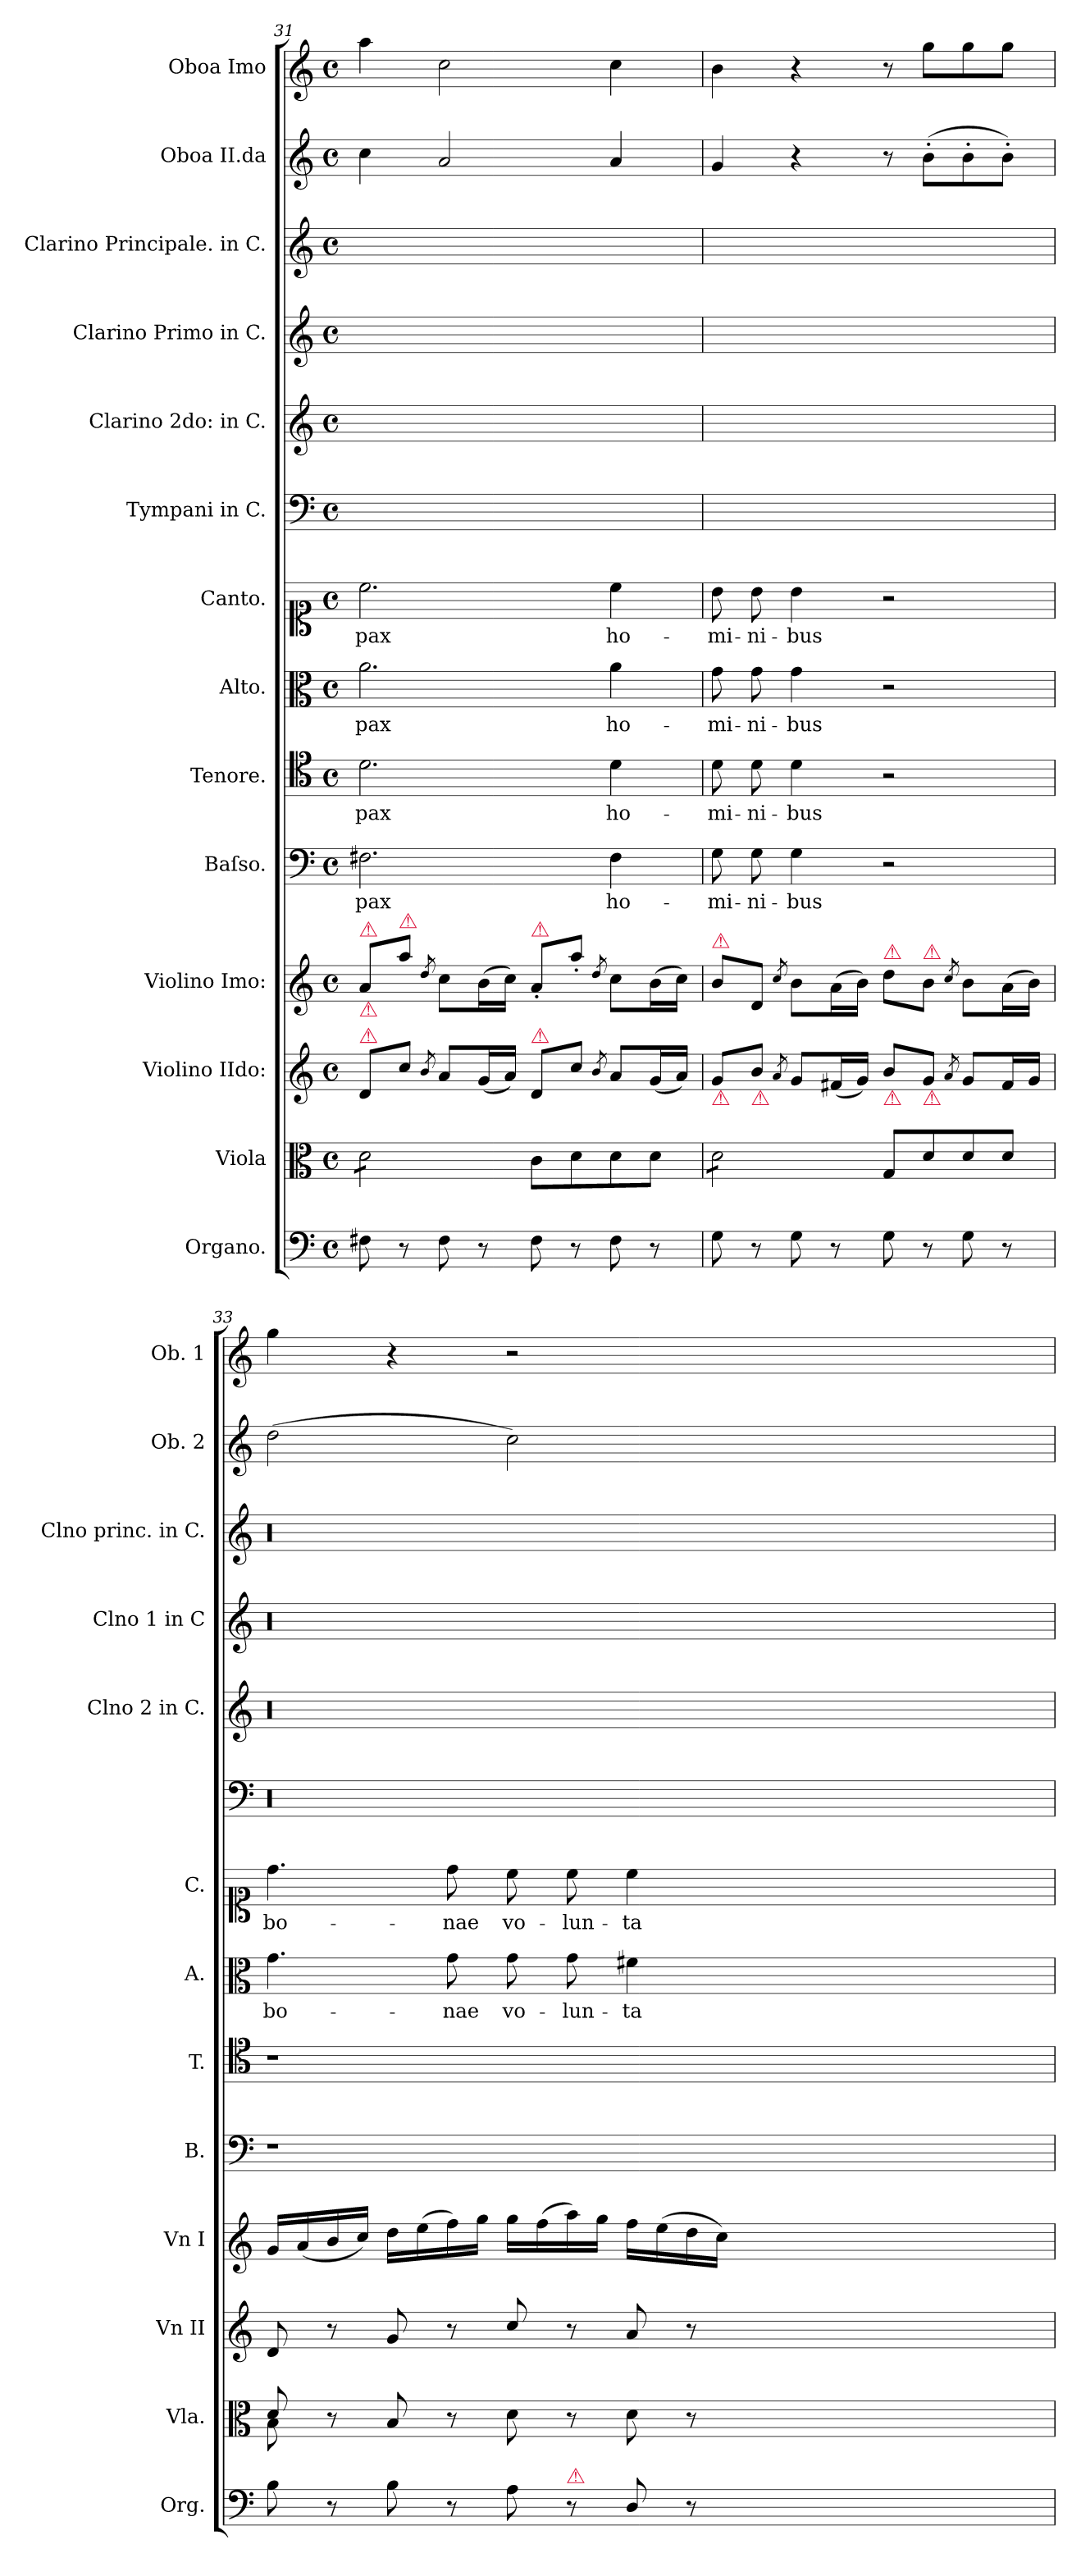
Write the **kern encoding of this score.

**kern	**kern	**kern	**kern	**kern	**text	**kern	**text	**kern	**text	**kern	**text	**kern	**kern	**kern	**kern	**kern	**kern
*part14	*part13	*part12	*part11	*part10	*part10	*part9	*part9	*part8	*part8	*part7	*part7	*part6	*part5	*part4	*part3	*part2	*part1
*staff14	*staff13	*staff12	*staff11	*staff10	*staff10	*staff9	*staff9	*staff8	*staff8	*staff7	*staff7	*staff6	*staff5	*staff4	*staff3	*staff2	*staff1
*I"Organo.	*I"Viola	*I"Violino IIdo:	*I"Violino Imo:	*I"Baſso.	*	*I"Tenore.	*	*I"Alto.	*	*I"Canto.	*	*I"Tympani in C.	*I"Clarino 2do: in C.	*I"Clarino Primo in C.	*I"Clarino Principale. in C.	*I"Oboa II.da	*I"Oboa Imo
*I'Org.	*I'Vla.	*I'Vn II	*I'Vn I	*I'B.	*	*I'T.	*	*I'A.	*	*I'C.	*	*	*I'Clno 2 in C.	*I'Clno 1 in C	*I'Clno princ. in C.	*I'Ob. 2	*I'Ob. 1
*clefF4	*clefC3	*clefG2	*clefG2	*clefF4	*	*clefC4	*	*clefC3	*	*clefC1	*	*clefF4	*clefG2	*clefG2	*clefG2	*clefG2	*clefG2
*k[]	*k[]	*k[]	*k[]	*k[]	*	*k[]	*	*k[]	*	*k[]	*	*k[]	*k[]	*k[]	*k[]	*k[]	*k[]
*M4/4	*M4/4	*M4/4	*M4/4	*M4/4	*	*M4/4	*	*M4/4	*	*M4/4	*	*M4/4	*M4/4	*M4/4	*M4/4	*M4/4	*M4/4
*met(c)	*met(c)	*met(c)	*met(c)	*met(c)	*	*met(c)	*	*met(c)	*	*met(c)	*	*met(c)	*met(c)	*met(c)	*met(c)	*met(c)	*met(c)
=31	=31	=31	=31	=31	=31	=31	=31	=31	=31	=31	=31	=31	=31	=31	=31	=31	=31
!	!	!	!LO:TX:a:color=crimson:t=⚠	!	!	!	!	!	!	!	!	!	!	!	!	!	!
!	!	!	!LO:TX:b:color=crimson:t=⚠	!	!	!	!	!	!	!	!	!	!	!	!	!	!
!	!	!LO:TX:a:color=crimson:t=⚠	!	!	!	!	!	!	!	!	!	!	!	!	!	!	!
!	!	!	!	!	!	!	!LO:LY:i	!	!	!	!LO:LY:i	!	!	!	!	!	!
*	*tremolo	*	*	*	*	*	*	*	*	*	*	*	*	*	*	*	*
8F#X\	8d\L	8d/L	8a/L	2.F#X\	pax	2.d\	pax	2.a\	pax	2.cc\	pax	1ryy	1ryy	1ryy	1ryy	4cc\	4aa\
!	!	!	!LO:TX:a:color=crimson:t=⚠	!	!	!	!	!	!	!	!	!	!	!	!	!	!
8r	8d\	8cc\J	8aa\J	.	.	.	.	.	.	.	.	.	.	.	.	.	.
.	.	8qb/	8qdd/	.	.	.	.	.	.	.	.	.	.	.	.	.	.
8F#\	8d\	8a/L	8cc\L	.	.	.	.	.	.	.	.	.	.	.	.	2a/	2cc\
8r	8d\J	(<16g/L	(>16b\L	.	.	.	.	.	.	.	.	.	.	.	.	.	.
*	*Xtremolo	*	*	*	*	*	*	*	*	*	*	*	*	*	*	*	*
.	.	16a/JJ)	16cc\JJ)	.	.	.	.	.	.	.	.	.	.	.	.	.	.
!	!	!	!LO:TX:a:color=crimson:t=⚠	!	!	!	!	!	!	!	!	!	!	!	!	!	!
!	!	!LO:TX:a:color=crimson:t=⚠	!	!	!	!	!	!	!	!	!	!	!	!	!	!	!
8F#\	8c\L	8d/L	8a'>/L	.	.	.	.	.	.	.	.	.	.	.	.	.	.
8r	8d\	8cc\J	8aa'>\J	.	.	.	.	.	.	.	.	.	.	.	.	.	.
.	.	8qb/	8qdd/	.	.	.	.	.	.	.	.	.	.	.	.	.	.
!	!	!	!	!	!	!	!LO:LY:i	!	!	!	!LO:LY:i	!	!	!	!	!	!
8F#\	8d\	8a/L	8cc\L	4F#\	ho-	4d\	ho-	4a\	ho-	4cc\	ho-	.	.	.	.	4a/	4cc\
8r	8d\J	(<16g/L	(>16b\L	.	.	.	.	.	.	.	.	.	.	.	.	.	.
.	.	16a/JJ)	16cc\JJ)	.	.	.	.	.	.	.	.	.	.	.	.	.	.
=32	=32	=32	=32	=32	=32	=32	=32	=32	=32	=32	=32	=32	=32	=32	=32	=32	=32
!	!	!	!LO:TX:a:color=crimson:t=⚠	!	!	!	!	!	!	!	!	!	!	!	!	!	!
!	!	!LO:TX:b:color=crimson:t=⚠	!	!	!	!	!	!	!	!	!	!	!	!	!	!	!
!	!	!	!	!	!	!	!LO:LY:i	!	!	!	!LO:LY:i	!	!	!	!	!	!
*	*tremolo	*	*	*	*	*	*	*	*	*	*	*	*	*	*	*	*
8G\	8d\L	8g/L	8b\L	8G\	-mi-	8d\	-mi-	8g\	-mi-	8b\	-mi-	1ryy	1ryy	1ryy	1ryy	4g/	4b\
!	!	!LO:TX:b:color=crimson:t=⚠	!	!	!	!	!	!	!	!	!	!	!	!	!	!	!
!	!	!	!	!	!	!	!LO:LY:i	!	!	!	!LO:LY:i	!	!	!	!	!	!
8r	8d\	8b/J	8d/J	8G\	-ni-	8d\	-ni-	8g\	-ni-	8b\	-ni-	.	.	.	.	.	.
.	.	8qa/	8qcc/	.	.	.	.	.	.	.	.	.	.	.	.	.	.
!	!	!	!	!	!	!	!LO:LY:i	!	!	!	!LO:LY:i	!	!	!	!	!	!
8G\	8d\	8g/L	8b\L	4G\	-bus	4d\	-bus	4g\	-bus	4b\	-bus	.	.	.	.	4r	4r
8r	8d\J	(<16f#X/L	(>16a\L	.	.	.	.	.	.	.	.	.	.	.	.	.	.
*	*Xtremolo	*	*	*	*	*	*	*	*	*	*	*	*	*	*	*	*
.	.	16g/JJ)	16b\JJ)	.	.	.	.	.	.	.	.	.	.	.	.	.	.
!	!	!	!LO:TX:a:color=crimson:t=⚠	!	!	!	!	!	!	!	!	!	!	!	!	!	!
!	!	!LO:TX:b:color=crimson:t=⚠	!	!	!	!	!	!	!	!	!	!	!	!	!	!	!
8G\	8G/L	8b/L	8dd\L	2r	.	2r	.	2r	.	2r	.	.	.	.	.	8r	8r
!	!	!	!LO:TX:a:color=crimson:t=⚠	!	!	!	!	!	!	!	!	!	!	!	!	!	!
!	!	!LO:TX:b:color=crimson:t=⚠	!	!	!	!	!	!	!	!	!	!	!	!	!	!	!
8r	8d/	8g/J	8b\J	.	.	.	.	.	.	.	.	.	.	.	.	(>8b'>\L	8gg\L
.	.	8qa/	8qcc/	.	.	.	.	.	.	.	.	.	.	.	.	.	.
8G\	8d/	8g/L	8b\L	.	.	.	.	.	.	.	.	.	.	.	.	8b'>\	8gg\
8r	8d/J	16f#/L	(>16a\L	.	.	.	.	.	.	.	.	.	.	.	.	8b'>\J)	8gg\J
.	.	16g/JJ	16b\JJ)	.	.	.	.	.	.	.	.	.	.	.	.	.	.
=33	=33	=33	=33	=33	=33	=33	=33	=33	=33	=33	=33	=33	=33	=33	=33	=33	=33
*	*^	*	*	*	*	*	*	*	*	*	*	*	*	*	*	*	*
8B\	8d/	8B\	8d/	16g/LL	1r	.	1r	.	4.g\	bo-	4.dd\	bo-	00r	00r	00r	00r	(>2dd\	4gg\
.	.	.	.	(<16a/	.	.	.	.	.	.	.	.	.	.	.	.	.	.
8r	8r	8ryy	8r	16b/	.	.	.	.	.	.	.	.	.	.	.	.	.	.
.	.	.	.	16cc/JJ)	.	.	.	.	.	.	.	.	.	.	.	.	.	.
8B\	8B/	2.ryy	8g/	16dd\LL	.	.	.	.	.	.	.	.	.	.	.	.	.	4r
.	.	.	.	(>16ee\	.	.	.	.	.	.	.	.	.	.	.	.	.	.
8r	8r	.	8r	16ff\)	.	.	.	.	8g\	-nae	8dd\	-nae	.	.	.	.	.	.
.	.	.	.	16gg\JJ	.	.	.	.	.	.	.	.	.	.	.	.	.	.
8A\	8d\	.	8cc/	16gg\LL	.	.	.	.	8g\	vo-	8cc\	vo-	.	.	.	.	2cc\)	2r
.	.	.	.	(>16ff\	.	.	.	.	.	.	.	.	.	.	.	.	.	.
!LO:TX:a:color=crimson:t=⚠	!	!	!	!	!	!	!	!	!	!	!	!	!	!	!	!	!	!
8r	8r	.	8r	16aa\)	.	.	.	.	8g\	-lun-	8cc\	-lun-	.	.	.	.	.	.
.	.	.	.	16gg\JJ	.	.	.	.	.	.	.	.	.	.	.	.	.	.
8D/	8d\	.	8a/	16ff\LL	.	.	.	.	4f#X\	-ta-	4cc\	-ta-	.	.	.	.	.	.
.	.	.	.	(>16ee\	.	.	.	.	.	.	.	.	.	.	.	.	.	.
8r	8r	.	8r	16dd\	.	.	.	.	.	.	.	.	.	.	.	.	.	.
.	.	.	.	16cc\JJ)	.	.	.	.	.	.	.	.	.	.	.	.	.	.
0.ryy	0.ryy	0.ryy	0.ryy	0.ryy	0.ryy	.	0.ryy	.	0.ryy	.	0.ryy	.	.	.	.	.	0.ryy	0.ryy
*	*v	*v	*	*	*	*	*	*	*	*	*	*	*	*	*	*	*	*
=	=	=	=	=	=	=	=	=	=	=	=	=	=	=	=	=	=
*-	*-	*-	*-	*-	*-	*-	*-	*-	*-	*-	*-	*-	*-	*-	*-	*-	*-
